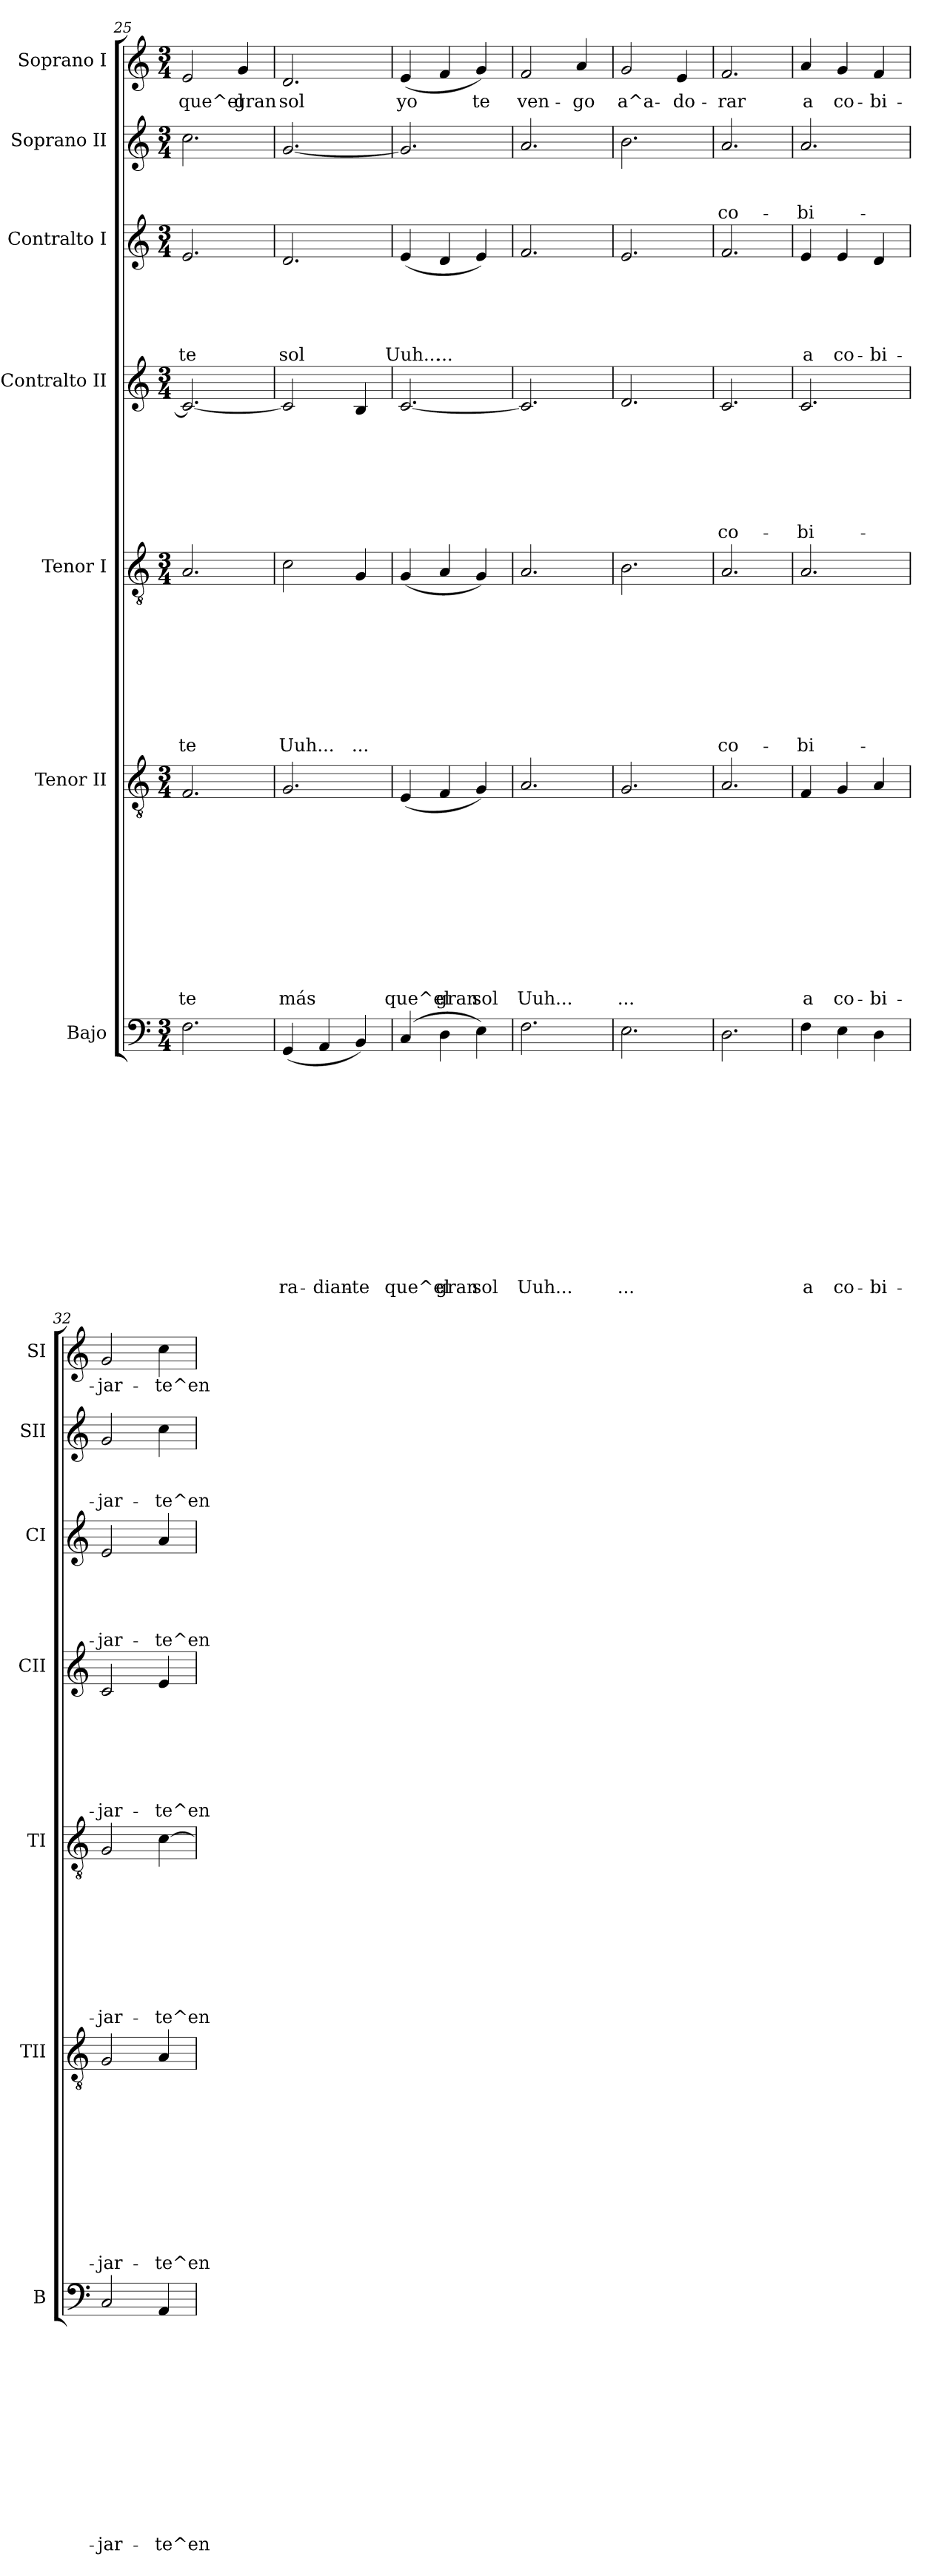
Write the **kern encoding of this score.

**kern	**text	**text	**text	**text	**text	**text	**text	**text	**text	**text	**text	**text	**text	**kern	**text	**text	**text	**text	**text	**text	**text	**text	**text	**text	**text	**kern	**text	**text	**text	**text	**text	**text	**text	**text	**text	**kern	**text	**text	**text	**text	**text	**text	**text	**kern	**text	**text	**text	**text	**text	**kern	**text	**text	**text	**kern	**text
*part7	*part7	*part7	*part7	*part7	*part7	*part7	*part7	*part7	*part7	*part7	*part7	*part7	*part7	*part6	*part6	*part6	*part6	*part6	*part6	*part6	*part6	*part6	*part6	*part6	*part6	*part5	*part5	*part5	*part5	*part5	*part5	*part5	*part5	*part5	*part5	*part4	*part4	*part4	*part4	*part4	*part4	*part4	*part4	*part3	*part3	*part3	*part3	*part3	*part3	*part2	*part2	*part2	*part2	*part1	*part1
*staff7	*staff7	*staff7	*staff7	*staff7	*staff7	*staff7	*staff7	*staff7	*staff7	*staff7	*staff7	*staff7	*staff7	*staff6	*staff6	*staff6	*staff6	*staff6	*staff6	*staff6	*staff6	*staff6	*staff6	*staff6	*staff6	*staff5	*staff5	*staff5	*staff5	*staff5	*staff5	*staff5	*staff5	*staff5	*staff5	*staff4	*staff4	*staff4	*staff4	*staff4	*staff4	*staff4	*staff4	*staff3	*staff3	*staff3	*staff3	*staff3	*staff3	*staff2	*staff2	*staff2	*staff2	*staff1	*staff1
*I"Bajo	*	*	*	*	*	*	*	*	*	*	*	*	*	*I"Tenor II	*	*	*	*	*	*	*	*	*	*	*	*I"Tenor I	*	*	*	*	*	*	*	*	*	*I"Contralto II	*	*	*	*	*	*	*	*I"Contralto I	*	*	*	*	*	*I"Soprano II	*	*	*	*I"Soprano I	*
*I'B	*	*	*	*	*	*	*	*	*	*	*	*	*	*I'TII	*	*	*	*	*	*	*	*	*	*	*	*I'TI	*	*	*	*	*	*	*	*	*	*I'CII	*	*	*	*	*	*	*	*I'CI	*	*	*	*	*	*I'SII	*	*	*	*I'SI	*
*clefF4	*	*	*	*	*	*	*	*	*	*	*	*	*	*clefGv2	*	*	*	*	*	*	*	*	*	*	*	*clefGv2	*	*	*	*	*	*	*	*	*	*clefG2	*	*	*	*	*	*	*	*clefG2	*	*	*	*	*	*clefG2	*	*	*	*clefG2	*
*k[]	*	*	*	*	*	*	*	*	*	*	*	*	*	*k[]	*	*	*	*	*	*	*	*	*	*	*	*k[]	*	*	*	*	*	*	*	*	*	*k[]	*	*	*	*	*	*	*	*k[]	*	*	*	*	*	*k[]	*	*	*	*k[]	*
*C:	*	*	*	*	*	*	*	*	*	*	*	*	*	*C:	*	*	*	*	*	*	*	*	*	*	*	*C:	*	*	*	*	*	*	*	*	*	*C:	*	*	*	*	*	*	*	*C:	*	*	*	*	*	*C:	*	*	*	*C:	*
*M3/4	*	*	*	*	*	*	*	*	*	*	*	*	*	*M3/4	*	*	*	*	*	*	*	*	*	*	*	*M3/4	*	*	*	*	*	*	*	*	*	*M3/4	*	*	*	*	*	*	*	*M3/4	*	*	*	*	*	*M3/4	*	*	*	*M3/4	*
=25	=25	=25	=25	=25	=25	=25	=25	=25	=25	=25	=25	=25	=25	=25	=25	=25	=25	=25	=25	=25	=25	=25	=25	=25	=25	=25	=25	=25	=25	=25	=25	=25	=25	=25	=25	=25	=25	=25	=25	=25	=25	=25	=25	=25	=25	=25	=25	=25	=25	=25	=25	=25	=25	=25	=25
!	!	!	!	!	!	!	!	!	!	!	!	!	!	!	!	!	!	!	!	!	!	!	!	!	!LO:LY:b	!	!	!	!	!	!	!	!	!	!LO:LY:b	!	!	!	!	!	!	!	!	!	!	!	!	!	!LO:LY:b	!	!	!	!	!	!LO:LY:b
2.F\	.	.	.	.	.	.	.	.	.	.	.	.	.	2.F/	.	.	.	.	.	.	.	.	.	.	-te	2.A/	.	.	.	.	.	.	.	.	-te	2.c/_	.	.	.	.	.	.	.	2.e/	.	.	.	.	-te	2.cc\	.	.	.	2e/	que^el
!	!	!	!	!	!	!	!	!	!	!	!	!	!	!	!	!	!	!	!	!	!	!	!	!	!	!	!	!	!	!	!	!	!	!	!	!	!	!	!	!	!	!	!	!	!	!	!	!	!	!	!	!	!	!	!LO:LY:b
.	.	.	.	.	.	.	.	.	.	.	.	.	.	.	.	.	.	.	.	.	.	.	.	.	.	.	.	.	.	.	.	.	.	.	.	.	.	.	.	.	.	.	.	.	.	.	.	.	.	.	.	.	.	4g/	gran
=26	=26	=26	=26	=26	=26	=26	=26	=26	=26	=26	=26	=26	=26	=26	=26	=26	=26	=26	=26	=26	=26	=26	=26	=26	=26	=26	=26	=26	=26	=26	=26	=26	=26	=26	=26	=26	=26	=26	=26	=26	=26	=26	=26	=26	=26	=26	=26	=26	=26	=26	=26	=26	=26	=26	=26
!	!	!	!	!	!	!	!	!	!	!	!	!	!LO:LY:b	!	!	!	!	!	!	!	!	!	!	!	!LO:LY:b	!	!	!	!	!	!	!	!	!	!LO:LY:b	!	!	!	!	!	!	!	!	!	!	!	!	!	!LO:LY:b	!	!	!	!	!	!LO:LY:b
(<4GG/	.	.	.	.	.	.	.	.	.	.	.	.	ra-	2.G/	.	.	.	.	.	.	.	.	.	.	más	2c\	.	.	.	.	.	.	.	.	Uuh...	2c/]	.	.	.	.	.	.	.	2.d/	.	.	.	.	sol	[<2.g/	.	.	.	2.d/	sol
!	!	!	!	!	!	!	!	!	!	!	!	!	!LO:LY:b	!	!	!	!	!	!	!	!	!	!	!	!	!	!	!	!	!	!	!	!	!	!	!	!	!	!	!	!	!	!	!	!	!	!	!	!	!	!	!	!	!	!
4AA/	.	.	.	.	.	.	.	.	.	.	.	.	-dian-	.	.	.	.	.	.	.	.	.	.	.	.	.	.	.	.	.	.	.	.	.	.	.	.	.	.	.	.	.	.	.	.	.	.	.	.	.	.	.	.	.	.
!	!	!	!	!	!	!	!	!	!	!	!	!	!LO:LY:b	!	!	!	!	!	!	!	!	!	!	!	!	!	!	!	!	!	!	!	!	!	!LO:LY:b	!	!	!	!	!	!	!	!	!	!	!	!	!	!	!	!	!	!	!	!
4BB/)	.	.	.	.	.	.	.	.	.	.	.	.	-te	.	.	.	.	.	.	.	.	.	.	.	.	4G/	.	.	.	.	.	.	.	.	...	4B/	.	.	.	.	.	.	.	.	.	.	.	.	.	.	.	.	.	.	.
=27	=27	=27	=27	=27	=27	=27	=27	=27	=27	=27	=27	=27	=27	=27	=27	=27	=27	=27	=27	=27	=27	=27	=27	=27	=27	=27	=27	=27	=27	=27	=27	=27	=27	=27	=27	=27	=27	=27	=27	=27	=27	=27	=27	=27	=27	=27	=27	=27	=27	=27	=27	=27	=27	=27	=27
!	!	!	!	!	!	!	!	!	!	!	!	!	!LO:LY:b	!	!	!	!	!	!	!	!	!	!	!	!LO:LY:b	!	!	!	!	!	!	!	!	!	!	!	!	!	!	!	!	!	!	!	!	!	!	!	!LO:LY:b	!	!	!	!	!	!LO:LY:b
(4C/	.	.	.	.	.	.	.	.	.	.	.	.	que^el	(<4E/	.	.	.	.	.	.	.	.	.	.	que^el	(<4G/	.	.	.	.	.	.	.	.	.	[<2.c/	.	.	.	.	.	.	.	(<4e/	.	.	.	.	Uuh...	2.g/]	.	.	.	(<4e/	yo
!	!	!	!	!	!	!	!	!	!	!	!	!	!LO:LY:b	!	!	!	!	!	!	!	!	!	!	!	!LO:LY:b	!	!	!	!	!	!	!	!	!	!	!	!	!	!	!	!	!	!	!	!	!	!	!	!LO:LY:b	!	!	!	!	!	!
4D\	.	.	.	.	.	.	.	.	.	.	.	.	gran	4F/	.	.	.	.	.	.	.	.	.	.	gran	4A/	.	.	.	.	.	.	.	.	.	.	.	.	.	.	.	.	.	4d/	.	.	.	.	...	.	.	.	.	4f/	.
!	!	!	!	!	!	!	!	!	!	!	!	!	!LO:LY:b	!	!	!	!	!	!	!	!	!	!	!	!LO:LY:b	!	!	!	!	!	!	!	!	!	!	!	!	!	!	!	!	!	!	!	!	!	!	!	!	!	!	!	!	!	!LO:LY:b
4E\)	.	.	.	.	.	.	.	.	.	.	.	.	sol	4G/)	.	.	.	.	.	.	.	.	.	.	sol	4G/)	.	.	.	.	.	.	.	.	.	.	.	.	.	.	.	.	.	4e/)	.	.	.	.	.	.	.	.	.	4g/)	te
=28	=28	=28	=28	=28	=28	=28	=28	=28	=28	=28	=28	=28	=28	=28	=28	=28	=28	=28	=28	=28	=28	=28	=28	=28	=28	=28	=28	=28	=28	=28	=28	=28	=28	=28	=28	=28	=28	=28	=28	=28	=28	=28	=28	=28	=28	=28	=28	=28	=28	=28	=28	=28	=28	=28	=28
!	!	!	!	!	!	!	!	!	!	!	!	!	!LO:LY:b	!	!	!	!	!	!	!	!	!	!	!	!LO:LY:b	!	!	!	!	!	!	!	!	!	!	!	!	!	!	!	!	!	!	!	!	!	!	!	!	!	!	!	!	!	!LO:LY:b
2.F\	.	.	.	.	.	.	.	.	.	.	.	.	Uuh...	2.A/	.	.	.	.	.	.	.	.	.	.	Uuh...	2.A/	.	.	.	.	.	.	.	.	.	2.c/]	.	.	.	.	.	.	.	2.f/	.	.	.	.	.	2.a/	.	.	.	2f/	ven-
!	!	!	!	!	!	!	!	!	!	!	!	!	!	!	!	!	!	!	!	!	!	!	!	!	!	!	!	!	!	!	!	!	!	!	!	!	!	!	!	!	!	!	!	!	!	!	!	!	!	!	!	!	!	!	!LO:LY:b
.	.	.	.	.	.	.	.	.	.	.	.	.	.	.	.	.	.	.	.	.	.	.	.	.	.	.	.	.	.	.	.	.	.	.	.	.	.	.	.	.	.	.	.	.	.	.	.	.	.	.	.	.	.	4a/	-go
!!LO:PB:g=z
=29	=29	=29	=29	=29	=29	=29	=29	=29	=29	=29	=29	=29	=29	=29	=29	=29	=29	=29	=29	=29	=29	=29	=29	=29	=29	=29	=29	=29	=29	=29	=29	=29	=29	=29	=29	=29	=29	=29	=29	=29	=29	=29	=29	=29	=29	=29	=29	=29	=29	=29	=29	=29	=29	=29	=29
!	!	!	!	!	!	!	!	!	!	!	!	!	!LO:LY:b	!	!	!	!	!	!	!	!	!	!	!	!LO:LY:b	!	!	!	!	!	!	!	!	!	!	!	!	!	!	!	!	!	!	!	!	!	!	!	!	!	!	!	!	!	!LO:LY:b
2.E\	.	.	.	.	.	.	.	.	.	.	.	.	...	2.G/	.	.	.	.	.	.	.	.	.	.	...	2.B\	.	.	.	.	.	.	.	.	.	2.d/	.	.	.	.	.	.	.	2.e/	.	.	.	.	.	2.b\	.	.	.	2g/	a^a-
!	!	!	!	!	!	!	!	!	!	!	!	!	!	!	!	!	!	!	!	!	!	!	!	!	!	!	!	!	!	!	!	!	!	!	!	!	!	!	!	!	!	!	!	!	!	!	!	!	!	!	!	!	!	!	!LO:LY:b
.	.	.	.	.	.	.	.	.	.	.	.	.	.	.	.	.	.	.	.	.	.	.	.	.	.	.	.	.	.	.	.	.	.	.	.	.	.	.	.	.	.	.	.	.	.	.	.	.	.	.	.	.	.	4e/	-do-
=30	=30	=30	=30	=30	=30	=30	=30	=30	=30	=30	=30	=30	=30	=30	=30	=30	=30	=30	=30	=30	=30	=30	=30	=30	=30	=30	=30	=30	=30	=30	=30	=30	=30	=30	=30	=30	=30	=30	=30	=30	=30	=30	=30	=30	=30	=30	=30	=30	=30	=30	=30	=30	=30	=30	=30
!	!	!	!	!	!	!	!	!	!	!	!	!	!	!	!	!	!	!	!	!	!	!	!	!	!	!	!	!	!	!	!	!	!	!	!LO:LY:b	!	!	!	!	!	!	!	!LO:LY:b	!	!	!	!	!	!	!	!	!	!LO:LY:b	!	!LO:LY:b
2.D\	.	.	.	.	.	.	.	.	.	.	.	.	.	2.A/	.	.	.	.	.	.	.	.	.	.	.	2.A/	.	.	.	.	.	.	.	.	co-	2.c/	.	.	.	.	.	.	co-	2.f/	.	.	.	.	.	2.a/	.	.	-co-	2.f/	-rar
=31	=31	=31	=31	=31	=31	=31	=31	=31	=31	=31	=31	=31	=31	=31	=31	=31	=31	=31	=31	=31	=31	=31	=31	=31	=31	=31	=31	=31	=31	=31	=31	=31	=31	=31	=31	=31	=31	=31	=31	=31	=31	=31	=31	=31	=31	=31	=31	=31	=31	=31	=31	=31	=31	=31	=31
!	!	!	!	!	!	!	!	!	!	!	!	!	!LO:LY:b	!	!	!	!	!	!	!	!	!	!	!	!LO:LY:b	!	!	!	!	!	!	!	!	!	!LO:LY:b	!	!	!	!	!	!	!	!LO:LY:b	!	!	!	!	!	!LO:LY:b	!	!	!	!LO:LY:b	!	!LO:LY:b
4F\	.	.	.	.	.	.	.	.	.	.	.	.	a	4F/	.	.	.	.	.	.	.	.	.	.	a	2.A/	.	.	.	.	.	.	.	.	-bi-	2.c/	.	.	.	.	.	.	-bi-	4e/	.	.	.	.	a	2.a/	.	.	-bi-	4a/	a
!	!	!	!	!	!	!	!	!	!	!	!	!	!LO:LY:b	!	!	!	!	!	!	!	!	!	!	!	!LO:LY:b	!	!	!	!	!	!	!	!	!	!	!	!	!	!	!	!	!	!	!	!	!	!	!	!LO:LY:b	!	!	!	!	!	!LO:LY:b
4E\	.	.	.	.	.	.	.	.	.	.	.	.	co-	4G/	.	.	.	.	.	.	.	.	.	.	co-	.	.	.	.	.	.	.	.	.	.	.	.	.	.	.	.	.	.	4e/	.	.	.	.	co-	.	.	.	.	4g/	co-
!	!	!	!	!	!	!	!	!	!	!	!	!	!LO:LY:b	!	!	!	!	!	!	!	!	!	!	!	!LO:LY:b	!	!	!	!	!	!	!	!	!	!	!	!	!	!	!	!	!	!	!	!	!	!	!	!LO:LY:b	!	!	!	!	!	!LO:LY:b
4D\	.	.	.	.	.	.	.	.	.	.	.	.	-bi-	4A/	.	.	.	.	.	.	.	.	.	.	-bi-	.	.	.	.	.	.	.	.	.	.	.	.	.	.	.	.	.	.	4d/	.	.	.	.	-bi-	.	.	.	.	4f/	-bi-
=32	=32	=32	=32	=32	=32	=32	=32	=32	=32	=32	=32	=32	=32	=32	=32	=32	=32	=32	=32	=32	=32	=32	=32	=32	=32	=32	=32	=32	=32	=32	=32	=32	=32	=32	=32	=32	=32	=32	=32	=32	=32	=32	=32	=32	=32	=32	=32	=32	=32	=32	=32	=32	=32	=32	=32
!	!	!	!	!	!	!	!	!	!	!	!	!	!LO:LY:b	!	!	!	!	!	!	!	!	!	!	!	!LO:LY:b	!	!	!	!	!	!	!	!	!	!LO:LY:b	!	!	!	!	!	!	!	!LO:LY:b	!	!	!	!	!	!LO:LY:b	!	!	!	!LO:LY:b	!	!LO:LY:b
2C/	.	.	.	.	.	.	.	.	.	.	.	.	-jar-	2G/	.	.	.	.	.	.	.	.	.	.	-jar-	2G/	.	.	.	.	.	.	.	.	-jar-	2c/	.	.	.	.	.	.	-jar-	2e/	.	.	.	.	-jar-	2g/	.	.	-jar-	2g/	-jar-
!	!	!	!	!	!	!	!	!	!	!	!	!	!LO:LY:b	!	!	!	!	!	!	!	!	!	!	!	!LO:LY:b	!	!	!	!	!	!	!	!	!	!LO:LY:b	!	!	!	!	!	!	!	!LO:LY:b	!	!	!	!	!	!LO:LY:b	!	!	!	!LO:LY:b	!	!LO:LY:b
4AA/	.	.	.	.	.	.	.	.	.	.	.	.	-te^en	4A/	.	.	.	.	.	.	.	.	.	.	-te^en	[>4c\	.	.	.	.	.	.	.	.	-te^en	4e/	.	.	.	.	.	.	-te^en	4a/	.	.	.	.	-te^en	4cc\	.	.	-te^en	4cc\	-te^en
=	=	=	=	=	=	=	=	=	=	=	=	=	=	=	=	=	=	=	=	=	=	=	=	=	=	=	=	=	=	=	=	=	=	=	=	=	=	=	=	=	=	=	=	=	=	=	=	=	=	=	=	=	=	=	=
*-	*-	*-	*-	*-	*-	*-	*-	*-	*-	*-	*-	*-	*-	*-	*-	*-	*-	*-	*-	*-	*-	*-	*-	*-	*-	*-	*-	*-	*-	*-	*-	*-	*-	*-	*-	*-	*-	*-	*-	*-	*-	*-	*-	*-	*-	*-	*-	*-	*-	*-	*-	*-	*-	*-	*-
